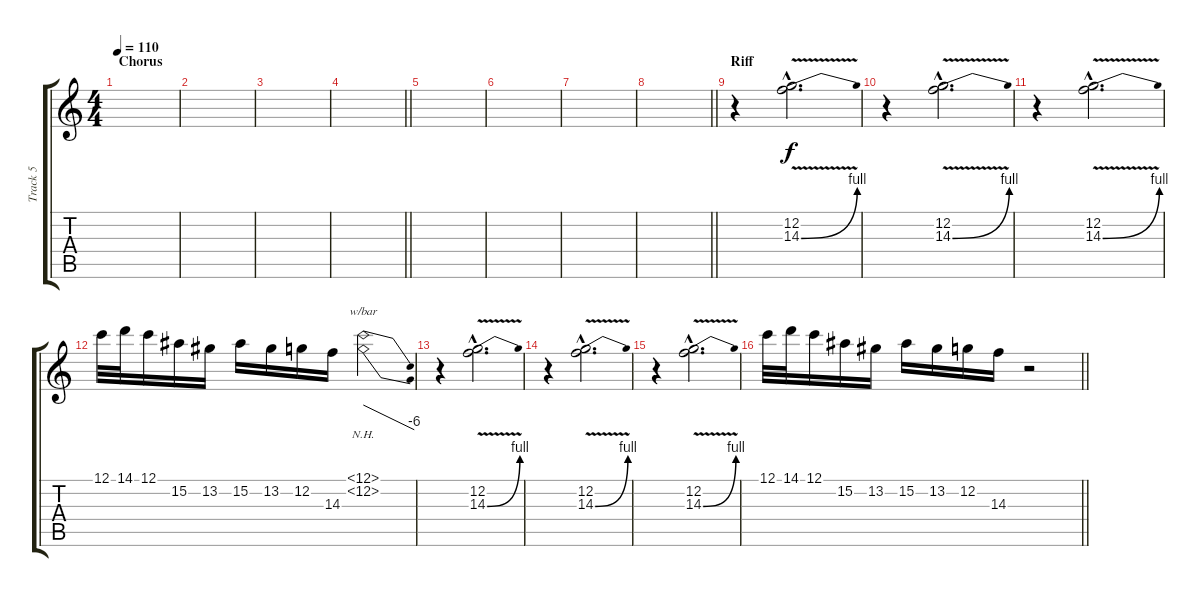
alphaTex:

\track ("Track 5" "Track 5") {instrument distortionguitar}
\staff {score tabs}
\tuning (C4 G3 Eb3 Bb2 F2 C2) {hide}
\ts (4 4)
\section ("" "Chorus")
\tempo 110
\clef g2
\ks c
|
|
|
\barLineRight lightlight
|
|
|
|
\barLineRight lightlight
|
\section ("" "Riff")
r.4 (12.2{hac} 14.3{be (bend 0 0 60 4) v hac}).2{d} |
r.4 (12.2{hac} 14.3{be (bend 0 0 60 4) v hac}).2{d} |
r.4 (12.2{hac} 14.3{be (bend 0 0 60 4) v hac}).2{d} |
12.1.32 14.1.32 12.1.16 15.2.16 13.2.16 15.2.16 13.2.16 12.2.16 14.3.16 (12.1{nh} 12.2{nh}).2{tbe (dive default 0 0 60 -24)} |
r.4 (12.2{hac} 14.3{be (bend 0 0 60 4) v hac}).2{d} |
r.4 (12.2{hac} 14.3{be (bend 0 0 60 4) v hac}).2{d} |
r.4 (12.2{hac} 14.3{be (bend 0 0 60 4) v hac}).2{d} |
\barLineRight lightlight
12.1.32 14.1.32 12.1.16 15.2.16 13.2.16 15.2.16 13.2.16 12.2.16 14.3.16 r.2
